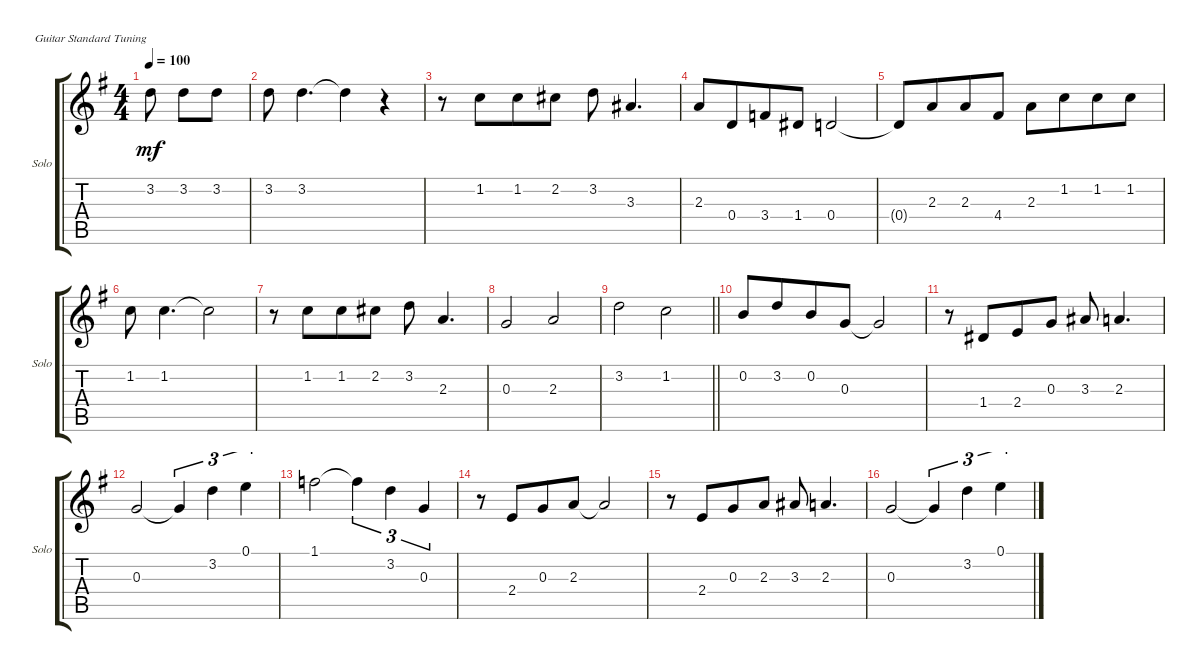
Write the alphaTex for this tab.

\defaultSystemsLayout 4
\bracketExtendMode groupsimilarinstruments
\useSystemSignSeparator
\singleTrackTrackNamePolicy allsystems
\multiTrackTrackNamePolicy allsystems
\firstSystemTrackNameOrientation horizontal
\otherSystemsTrackNameOrientation horizontal
\track ("Steel Guitar" "Solo") {instrument acousticguitarsteel}
\staff {score tabs}
\tuning (E4 B3 G3 D3 A2 E2)
\ts (4 4)
\ac
\tempo 100
\clef g2
\ks eminor
3.2.8{dy mf instrument acousticguitarsteel beam split} 3.2.8{beam merge} 3.2.8 |
\beaming (8 4 4)
3.2.8 3.2.4{d} 3.2{t}.4 r.4 |
r.8 1.2.8{beam merge} 1.2.8 2.2.8 3.2.8 3.3.4{d} |
2.3.8 0.4.8{beam merge} 3.4.8 1.4.8 0.4.2 |
0.4{t}.8 2.3.8{beam merge} 2.3.8 4.4.8 2.3.8 1.2.8{beam merge} 1.2.8 1.2.8 |
1.2.8 1.2.4{d} 1.2{t}.2 |
r.8 1.2.8 1.2.8 2.2.8 3.2.8 2.3.4{d} |
0.3.2 2.3.2 |
\barLineRight lightlight
3.2.2 1.2.2 |
0.2.8{beam invert} 3.2.8 0.2.8 0.3.8 0.3{t}.2 |
r.8 1.4.8 2.4.8 0.3.8 3.3.8 2.3.4{d} |
0.3.2 0.3{t}.4{tu (3 2)} 3.2.4{tu (3 2)} 0.1.4{tu (3 2)} |
1.1.2 1.1{t}.4{tu (3 2)} 3.2.4{tu (3 2)} 0.3.4{tu (3 2)} |
r.8 2.4.8 0.3.8 2.3.8 2.3{t}.2 |
r.8 2.4.8 0.3.8 2.3.8 3.3.8 2.3.4{d} |
0.3.2 0.3{t}.4{tu (3 2)} 3.2.4{tu (3 2)} 0.1.4{tu (3 2)}
